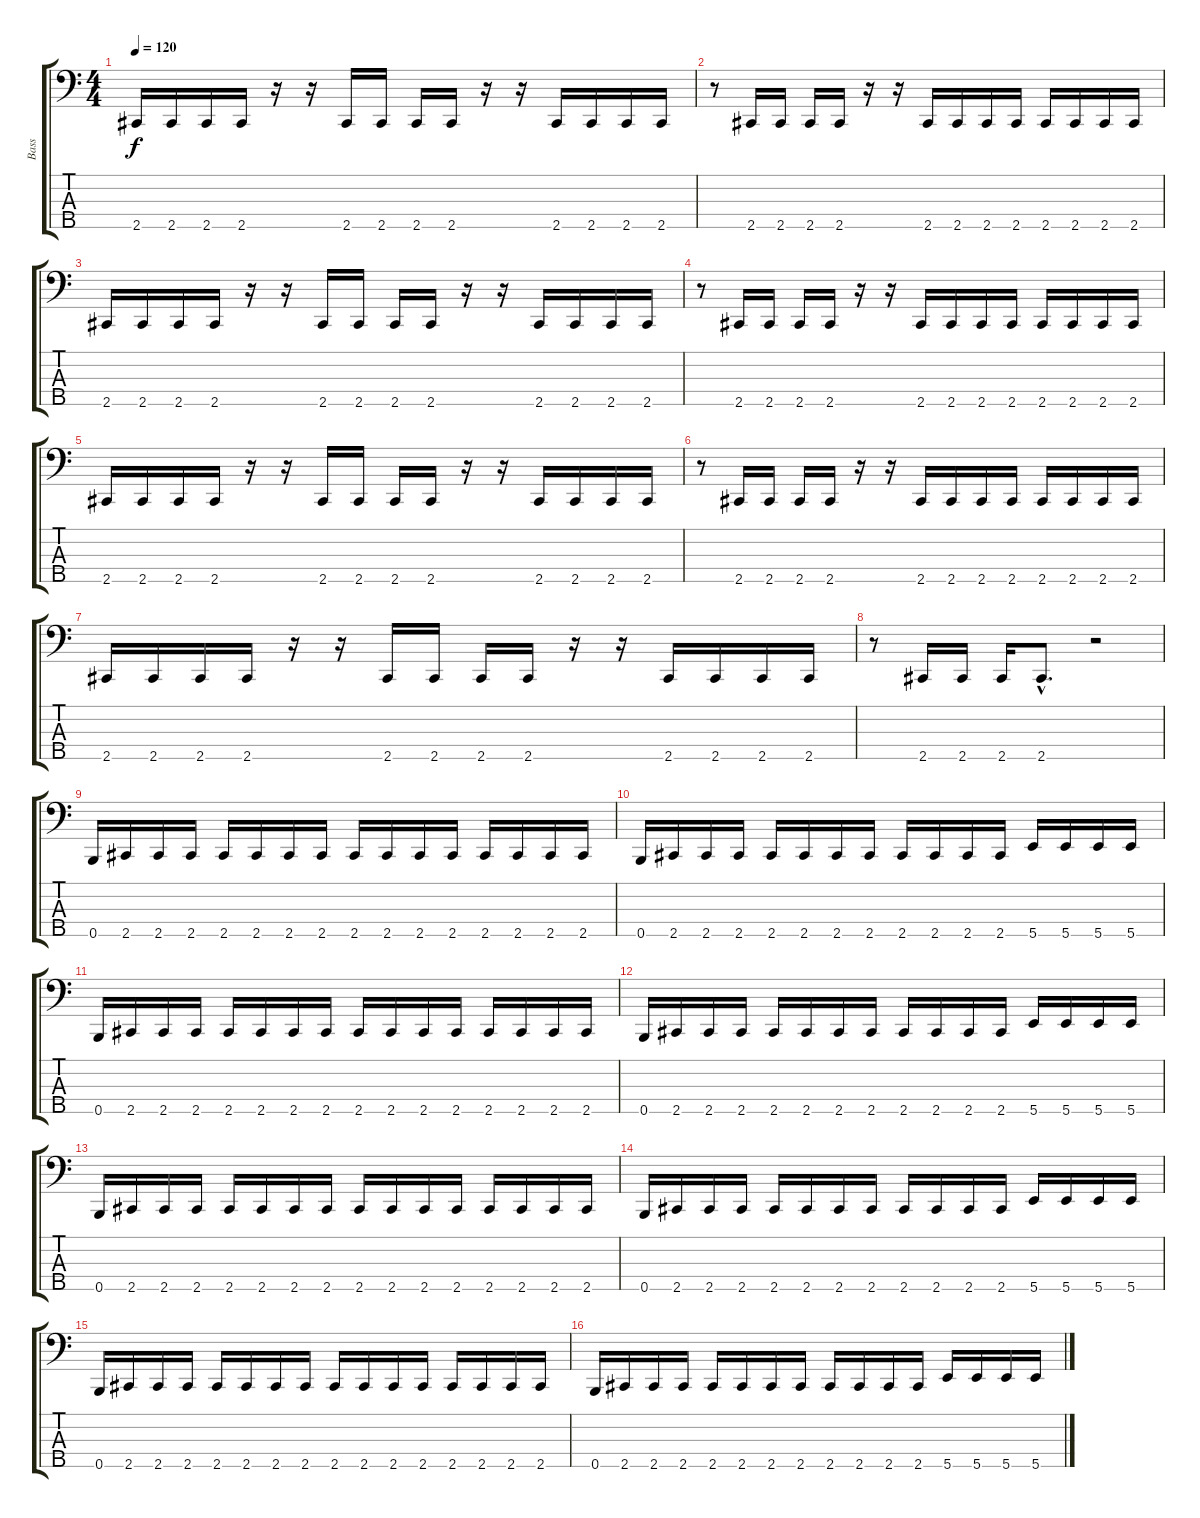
\track ("Bass" "Bass") {instrument electricbassfinger}
\staff {score tabs}
\tuning (A2 E2 B1 Gb1 B0) {hide}
\ts (4 4)
\tempo 120
\clef f4
\ks c
2.5.16{dy f} 2.5.16 2.5.16 2.5.16 r.16 r.16 2.5.16 2.5.16 2.5.16 2.5.16 r.16 r.16 2.5.16 2.5.16 2.5.16 2.5.16 |
r.8 2.5.16 2.5.16 2.5.16 2.5.16 r.16 r.16 2.5.16 2.5.16 2.5.16 2.5.16 2.5.16 2.5.16 2.5.16 2.5.16 |
2.5.16 2.5.16 2.5.16 2.5.16 r.16 r.16 2.5.16 2.5.16 2.5.16 2.5.16 r.16 r.16 2.5.16 2.5.16 2.5.16 2.5.16 |
r.8 2.5.16 2.5.16 2.5.16 2.5.16 r.16 r.16 2.5.16 2.5.16 2.5.16 2.5.16 2.5.16 2.5.16 2.5.16 2.5.16 |
2.5.16 2.5.16 2.5.16 2.5.16 r.16 r.16 2.5.16 2.5.16 2.5.16 2.5.16 r.16 r.16 2.5.16 2.5.16 2.5.16 2.5.16 |
r.8 2.5.16 2.5.16 2.5.16 2.5.16 r.16 r.16 2.5.16 2.5.16 2.5.16 2.5.16 2.5.16 2.5.16 2.5.16 2.5.16 |
2.5.16 2.5.16 2.5.16 2.5.16 r.16 r.16 2.5.16 2.5.16 2.5.16 2.5.16 r.16 r.16 2.5.16 2.5.16 2.5.16 2.5.16 |
r.8 2.5.16 2.5.16 2.5.16 2.5{hac}.8{d} r.2 |
0.5.16 2.5.16 2.5.16 2.5.16 2.5.16 2.5.16 2.5.16 2.5.16 2.5.16 2.5.16 2.5.16 2.5.16 2.5.16 2.5.16 2.5.16 2.5.16 |
0.5.16 2.5.16 2.5.16 2.5.16 2.5.16 2.5.16 2.5.16 2.5.16 2.5.16 2.5.16 2.5.16 2.5.16 5.5.16 5.5.16 5.5.16 5.5.16 |
0.5.16 2.5.16 2.5.16 2.5.16 2.5.16 2.5.16 2.5.16 2.5.16 2.5.16 2.5.16 2.5.16 2.5.16 2.5.16 2.5.16 2.5.16 2.5.16 |
0.5.16 2.5.16 2.5.16 2.5.16 2.5.16 2.5.16 2.5.16 2.5.16 2.5.16 2.5.16 2.5.16 2.5.16 5.5.16 5.5.16 5.5.16 5.5.16 |
0.5.16 2.5.16 2.5.16 2.5.16 2.5.16 2.5.16 2.5.16 2.5.16 2.5.16 2.5.16 2.5.16 2.5.16 2.5.16 2.5.16 2.5.16 2.5.16 |
0.5.16 2.5.16 2.5.16 2.5.16 2.5.16 2.5.16 2.5.16 2.5.16 2.5.16 2.5.16 2.5.16 2.5.16 5.5.16 5.5.16 5.5.16 5.5.16 |
0.5.16 2.5.16 2.5.16 2.5.16 2.5.16 2.5.16 2.5.16 2.5.16 2.5.16 2.5.16 2.5.16 2.5.16 2.5.16 2.5.16 2.5.16 2.5.16 |
0.5.16 2.5.16 2.5.16 2.5.16 2.5.16 2.5.16 2.5.16 2.5.16 2.5.16 2.5.16 2.5.16 2.5.16 5.5.16 5.5.16 5.5.16 5.5.16
